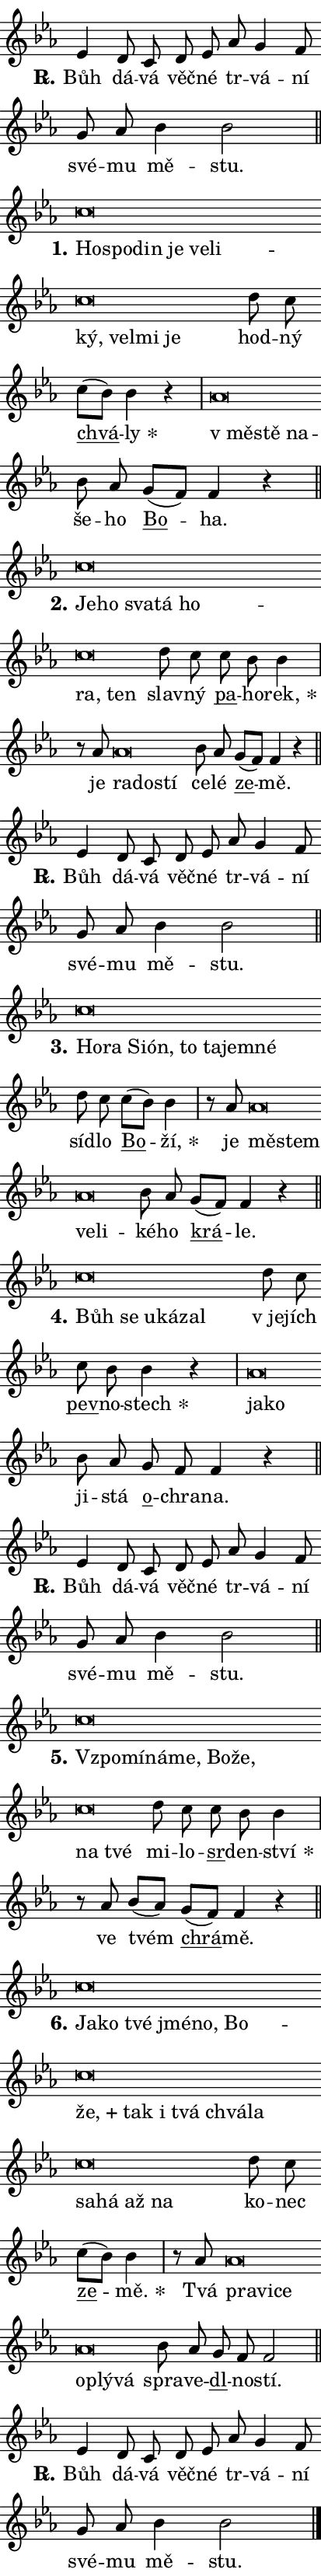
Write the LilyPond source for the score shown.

\version "2.22.1"
\header { tagline = "" }
\paper {
  indent = 0\cm
  top-margin = 0\cm
  right-margin = 0\cm
  bottom-margin = 0\cm
  left-margin = 0\cm
  paper-width = 7\cm
  page-breaking = #ly:one-page-breaking
  system-system-spacing.basic-distance = #11
  score-system-spacing.basic-distance = #11
  ragged-last = ##f
}


%% Author: Thomas Morley
%% https://lists.gnu.org/archive/html/lilypond-user/2020-05/msg00002.html
#(define (line-position grob)
"Returns position of @var[grob} in current system:
   @code{'start}, if at first time-step
   @code{'end}, if at last time-step
   @code{'middle} otherwise
"
  (let* ((col (ly:item-get-column grob))
         (ln (ly:grob-object col 'left-neighbor))
         (rn (ly:grob-object col 'right-neighbor))
         (col-to-check-left (if (ly:grob? ln) ln col))
         (col-to-check-right (if (ly:grob? rn) rn col))
         (break-dir-left
           (and
             (ly:grob-property col-to-check-left 'non-musical #f)
             (ly:item-break-dir col-to-check-left)))
         (break-dir-right
           (and
             (ly:grob-property col-to-check-right 'non-musical #f)
             (ly:item-break-dir col-to-check-right))))
        (cond ((eqv? 1 break-dir-left) 'start)
              ((eqv? -1 break-dir-right) 'end)
              (else 'middle))))

#(define (tranparent-at-line-position vctor)
  (lambda (grob)
  "Relying on @code{line-position} select the relevant enry from @var{vctor}.
Used to determine transparency,"
    (case (line-position grob)
      ((end) (not (vector-ref vctor 0)))
      ((middle) (not (vector-ref vctor 1)))
      ((start) (not (vector-ref vctor 2))))))

noteHeadBreakVisibility =
#(define-music-function (break-visibility)(vector?)
"Makes @code{NoteHead}s transparent relying on @var{break-visibility}"
#{
  \override NoteHead.transparent =
    #(tranparent-at-line-position break-visibility)
#})

#(define delete-ledgers-for-transparent-note-heads
  (lambda (grob)
    "Reads whether a @code{NoteHead} is transparent.
If so this @code{NoteHead} is removed from @code{'note-heads} from
@var{grob}, which is supposed to be @code{LedgerLineSpanner}.
As a result ledgers are not printed for this @code{NoteHead}"
    (let* ((nhds-array (ly:grob-object grob 'note-heads))
           (nhds-list
             (if (ly:grob-array? nhds-array)
                 (ly:grob-array->list nhds-array)
                 '()))
           ;; Relies on the transparent-property being done before
           ;; Staff.LedgerLineSpanner.after-line-breaking is executed.
           ;; This is fragile ...
           (to-keep
             (remove
               (lambda (nhd)
                 (ly:grob-property nhd 'transparent #f))
               nhds-list)))
      ;; TODO find a better method to iterate over grob-arrays, similiar
      ;; to filter/remove etc for lists
      ;; For now rebuilt from scratch
      (set! (ly:grob-object grob 'note-heads)  '())
      (for-each
        (lambda (nhd)
          (ly:pointer-group-interface::add-grob grob 'note-heads nhd))
        to-keep))))

hideNotes = {
  \noteHeadBreakVisibility #begin-of-line-visible
}
unHideNotes = {
  \noteHeadBreakVisibility #all-visible
}

% work-around for resetting accidentals
% https://lilypond.org/doc/v2.23/Documentation/notation/displaying-rhythms#unmetered-music
cadenzaMeasure = {
  \cadenzaOff
  \partial 1024 s1024
  \cadenzaOn
}

#(define-markup-command (accent layout props text) (markup?)
  "Underline accented syllable"
  (interpret-markup layout props
    #{\markup \override #'(offset . 4.3) \underline { #text }#}))

responsum = \markup \concat {
  "R" \hspace #-1.05 \path #0.1 #'((moveto 0 0.07) (lineto 0.9 0.8)) \hspace #0.05 "."
}

\layout {
    \context {
        \Staff
        \remove "Time_signature_engraver"
        \override LedgerLineSpanner.after-line-breaking = #delete-ledgers-for-transparent-note-heads
    }
    \context {
        \Voice {
            \override NoteHead.output-attributes = #'((class . "notehead"))
            \override Hairpin.height = #0.55
        }
    }
    \context {
        \Lyrics {
            \override StanzaNumber.output-attributes = #'((class . "stanzanumber"))
            \override LyricSpace.minimum-distance = #0.9
            \override LyricText.font-name = #"TeX Gyre Schola"
            \override LyricText.font-size = 1
            \override StanzaNumber.font-name = #"TeX Gyre Schola Bold"
            \override StanzaNumber.font-size = 1
        }
    }
}

% magnetic-lyrics.ily
%
%   written by
%     Jean Abou Samra <jean@abou-samra.fr>
%     Werner Lemberg <wl@gnu.org>
%
%   adapted by
%     Jiri Hon <jiri.hon@gmail.com>
%
% Version 2022-Apr-15

% https://www.mail-archive.com/lilypond-user@gnu.org/msg149350.html

#(define (Left_hyphen_pointer_engraver context)
   "Collect syllable-hyphen-syllable occurrences in lyrics and store
them in properties.  This engraver only looks to the left.  For
example, if the lyrics input is @code{foo -- bar}, it does the
following.

@itemize @bullet
@item
Set the @code{text} property of the @code{LyricHyphen} grob between
@q{foo} and @q{bar} to @code{foo}.

@item
Set the @code{left-hyphen} property of the @code{LyricText} grob with
text @q{foo} to the @code{LyricHyphen} grob between @q{foo} and
@q{bar}.
@end itemize

Use this auxiliary engraver in combination with the
@code{lyric-@/text::@/apply-@/magnetic-@/offset!} hook."
   (let ((hyphen #f)
         (text #f))
     (make-engraver
      (acknowledgers
       ((lyric-syllable-interface engraver grob source-engraver)
        (set! text grob)))
      (end-acknowledgers
       ((lyric-hyphen-interface engraver grob source-engraver)
        ;(when (not (grob::has-interface grob 'lyric-space-interface))
          (set! hyphen grob)));)
      ((stop-translation-timestep engraver)
       (when (and text hyphen)
         (ly:grob-set-object! text 'left-hyphen hyphen))
       (set! text #f)
       (set! hyphen #f)))))

#(define (lyric-text::apply-magnetic-offset! grob)
   "If the space between two syllables is less than the value in
property @code{LyricText@/.details@/.squash-threshold}, move the right
syllable to the left so that it gets concatenated with the left
syllable.

Use this function as a hook for
@code{LyricText@/.after-@/line-@/breaking} if the
@code{Left_@/hyphen_@/pointer_@/engraver} is active."
   (let ((hyphen (ly:grob-object grob 'left-hyphen #f)))
     (when hyphen
       (let ((left-text (ly:spanner-bound hyphen LEFT)))
         (when (grob::has-interface left-text 'lyric-syllable-interface)
           (let* ((common (ly:grob-common-refpoint grob left-text X))
                  (this-x-ext (ly:grob-extent grob common X))
                  (left-x-ext
                   (begin
                     ;; Trigger magnetism for left-text.
                     (ly:grob-property left-text 'after-line-breaking)
                     (ly:grob-extent left-text common X)))
                  ;; `delta` is the gap width between two syllables.
                  (delta (- (interval-start this-x-ext)
                            (interval-end left-x-ext)))
                  (details (ly:grob-property grob 'details))
                  (threshold (assoc-get 'squash-threshold details 0.2)))
             (when (< delta threshold)
               (let* (;; We have to manipulate the input text so that
                      ;; ligatures crossing syllable boundaries are not
                      ;; disabled.  For languages based on the Latin
                      ;; script this is essentially a beautification.
                      ;; However, for non-Western scripts it can be a
                      ;; necessity.
                      (lt (ly:grob-property left-text 'text))
                      (rt (ly:grob-property grob 'text))
                      (is-space (grob::has-interface hyphen 'lyric-space-interface))
                      (space (if is-space " " ""))
                      (space-markup (grob-interpret-markup grob " "))
                      (space-size (interval-length (ly:stencil-extent space-markup X)))
                      (extra-delta (if is-space space-size 0))
                      ;; Append new syllable.
                      (ltrt-space (if (and (string? lt) (string? rt))
                                (string-append lt space rt)
                                (make-concat-markup (list lt space rt))))
                      ;; Right-align `ltrt` to the right side.
                      (ltrt-space-markup (grob-interpret-markup
                               grob
                               (make-translate-markup
                                (cons (interval-length this-x-ext) 0)
                                (make-right-align-markup ltrt-space)))))
                 (begin
                   ;; Don't print `left-text`.
                   (ly:grob-set-property! left-text 'stencil #f)
                   ;; Set text and stencil (which holds all collected
                   ;; syllables so far) and shift it to the left.
                   (ly:grob-set-property! grob 'text ltrt-space)
                   (ly:grob-set-property! grob 'stencil ltrt-space-markup)
                   (ly:grob-translate-axis! grob (- (- delta extra-delta)) X))))))))))


#(define (lyric-hyphen::displace-bounds-first grob)
   ;; Make very sure this callback isn't triggered too early.
   (let ((left (ly:spanner-bound grob LEFT))
         (right (ly:spanner-bound grob RIGHT)))
     (ly:grob-property left 'after-line-breaking)
     (ly:grob-property right 'after-line-breaking)
     (ly:lyric-hyphen::print grob)))

squashThreshold = #0.4

\layout {
  \context {
    \Lyrics
    \consists #Left_hyphen_pointer_engraver
    \override LyricText.after-line-breaking =
      #lyric-text::apply-magnetic-offset!
    \override LyricHyphen.stencil = #lyric-hyphen::displace-bounds-first
    \override LyricText.details.squash-threshold = \squashThreshold
    \override LyricHyphen.minimum-distance = 0
    \override LyricHyphen.minimum-length = \squashThreshold
  }
}

squash = \override LyricText.details.squash-threshold = 9999
unSquash = \override LyricText.details.squash-threshold = \squashThreshold

left = \override LyricText.self-alignment-X = #LEFT
unLeft = \revert LyricText.self-alignment-X

starOffset = #(lambda (grob) 
                (let ((x_offset (ly:self-alignment-interface::aligned-on-x-parent grob)))
                  (if (= x_offset 0) 0 (+ x_offset 1.2))))

star = #(define-music-function (syllable)(string?)
"Append star separator at the end of a syllable"
#{
  \once \override LyricText.X-offset = #starOffset
  \lyricmode { \markup {
    #syllable
    \override #'((font-name . "TeX Gyre Schola Bold")) \hspace #0.2 \lower #0.65 \larger "*"
  } }
#})

starAccent = #(define-music-function (syllable)(string?)
"Append star separator at the end of a syllable and make accent"
#{
  \once \override LyricText.X-offset = #starOffset
  \lyricmode { \markup {
    \accent #syllable
    \override #'((font-name . "TeX Gyre Schola Bold")) \hspace #0.2 \lower #0.65 \larger "*"
  } }
#})

breath = #(define-music-function (syllable)(string?)
"Append breathing indicator at the end of a syllable"
#{
  \lyricmode { \markup { #syllable "+" } }
#})

optionalBreath = #(define-music-function (syllable)(string?)
"Append optional breathing indicator at the end of a syllable"
#{
  \lyricmode { \markup { #syllable "(+)" } }
#})


\score {
    <<
        \new Voice = "melody" { \cadenzaOn \key es \major \relative { es'4 d8 c d es \bar "" as g4 f8 \bar "" g as bes4 bes2 \cadenzaMeasure \bar "||" \break }
\relative { c''\breve*1/16 \hideNotes \breve*1/16 \bar "" \breve*1/16 \bar "" \breve*1/16 \bar "" \breve*1/16 \bar "" \breve*1/16 \bar "" \breve*1/16 \bar "" \breve*1/16 \bar "" \breve*1/16 \breve*1/16 \bar "" \unHideNotes d8 c \bar "" c[( bes)] bes4 r \cadenzaMeasure \bar "|" as\breve*1/16 \hideNotes \breve*1/16 \breve*1/16 \bar "" \unHideNotes bes8 as \bar "" g[( f)] f4 r \cadenzaMeasure \bar "||" \break }
\relative { c''\breve*1/16 \hideNotes \breve*1/16 \bar "" \breve*1/16 \bar "" \breve*1/16 \bar "" \breve*1/16 \bar "" \breve*1/16 \breve*1/16 \bar "" \unHideNotes d8 c \bar "" c bes bes4 \cadenzaMeasure \bar "|" r8 as8 as\breve*1/16 \hideNotes \breve*1/16 \breve*1/16 \bar "" \unHideNotes bes8 as \bar "" g[( f)] f4 r \cadenzaMeasure \bar "||" \break }
\relative { es'4 d8 c d es \bar "" as g4 f8 \bar "" g as bes4 bes2 \cadenzaMeasure \bar "||" \break }
\relative { c''\breve*1/16 \hideNotes \breve*1/16 \bar "" \breve*1/16 \bar "" \breve*1/16 \bar "" \breve*1/16 \bar "" \breve*1/16 \bar "" \breve*1/16 \breve*1/16 \bar "" \unHideNotes d8 c \bar "" c[( bes)] bes4 \cadenzaMeasure \bar "|" r8 as8 as\breve*1/16 \hideNotes \breve*1/16 \bar "" \breve*1/16 \breve*1/16 \bar "" \unHideNotes bes8 as \bar "" g[( f)] f4 r \cadenzaMeasure \bar "||" \break }
\relative { c''\breve*1/16 \hideNotes \breve*1/16 \bar "" \breve*1/16 \bar "" \breve*1/16 \breve*1/16 \bar "" \unHideNotes d8 c \bar "" c bes bes4 r \cadenzaMeasure \bar "|" as\breve*1/16 \hideNotes \breve*1/16 \bar "" \unHideNotes bes8 as \bar "" g f f4 r \cadenzaMeasure \bar "||" \break }
\relative { es'4 d8 c d es \bar "" as g4 f8 \bar "" g as bes4 bes2 \cadenzaMeasure \bar "||" \break }
\relative { c''\breve*1/16 \hideNotes \breve*1/16 \bar "" \breve*1/16 \bar "" \breve*1/16 \bar "" \breve*1/16 \bar "" \breve*1/16 \bar "" \breve*1/16 \breve*1/16 \bar "" \unHideNotes d8 c \bar "" c bes bes4 \cadenzaMeasure \bar "|" r8 as bes[( as)] \bar "" g[( f)] f4 r \cadenzaMeasure \bar "||" \break }
\relative { c''\breve*1/16 \hideNotes \breve*1/16 \bar "" \breve*1/16 \bar "" \breve*1/16 \bar "" \breve*1/16 \bar "" \breve*1/16 \bar "" \breve*1/16 \bar "" \breve*1/16 \bar "" \breve*1/16 \bar "" \breve*1/16 \bar "" \breve*1/16 \bar "" \breve*1/16 \bar "" \breve*1/16 \bar "" \breve*1/16 \bar "" \breve*1/16 \breve*1/16 \bar "" \unHideNotes d8 c \bar "" c[( bes)] bes4 \cadenzaMeasure \bar "|" r8 as8 as\breve*1/16 \hideNotes \breve*1/16 \bar "" \breve*1/16 \bar "" \breve*1/16 \breve*1/16 \bar "" \unHideNotes bes8 as \bar "" g f f2 \cadenzaMeasure \bar "||" \break }
\relative { es'4 d8 c d es \bar "" as g4 f8 \bar "" g as bes4 bes2 \cadenzaMeasure \bar "||" \break } \bar "|." }
        \new Lyrics \lyricsto "melody" { \lyricmode { \set stanza = \responsum
Bůh dá -- vá věč -- né tr -- vá -- ní své -- mu mě -- stu.
\set stanza = "1."
\left Ho -- \squash spo -- din je ve -- li -- ký, vel -- mi je \unLeft \unSquash hod -- ný \markup \accent chvá -- \star ly \left "v mě" -- \squash stě na -- \unLeft \unSquash še -- ho \markup \accent Bo -- ha.
\set stanza = "2."
\left Je -- \squash ho sva -- tá ho -- ra, ten \unLeft \unSquash slav -- ný \markup \accent pa -- ho -- \star rek, je \left ra -- \squash do -- stí \unLeft \unSquash ce -- lé \markup \accent ze -- mě.
\set stanza = \responsum
Bůh dá -- vá věč -- né tr -- vá -- ní své -- mu mě -- stu.
\set stanza = "3."
\left Ho -- \squash ra Si -- ón, to ta -- jem -- né \unLeft \unSquash síd -- lo \markup \accent Bo -- \star ží, je \left mě -- \squash stem ve -- li -- \unLeft \unSquash ké -- ho \markup \accent krá -- le.
\set stanza = "4."
\left Bůh \squash se u -- ká -- zal \unLeft \unSquash "v je" -- jích \markup \accent pev -- no -- \star stech \left ja -- \squash ko \unLeft \unSquash ji -- stá \markup \accent o -- chra -- na.
\set stanza = \responsum
Bůh dá -- vá věč -- né tr -- vá -- ní své -- mu mě -- stu.
\set stanza = "5."
\left Vzpo -- \squash mí -- ná -- me, Bo -- že, na tvé \unLeft \unSquash mi -- lo -- \markup \accent sr -- den -- \star ství ve tvém \markup \accent chrá -- mě.
\set stanza = "6."
\left Ja -- \squash ko tvé jmé -- no, Bo -- \breath "že," tak i tvá chvá -- la sa -- há až na \unLeft \unSquash ko -- nec \markup \accent ze -- \star mě. Tvá \left pra -- \squash vi -- ce oplý -- vá \unLeft \unSquash spra -- ve -- \markup \accent dl -- no -- stí.
\set stanza = \responsum
Bůh dá -- vá věč -- né tr -- vá -- ní své -- mu mě -- stu. } }
    >>
    \layout {}
}
